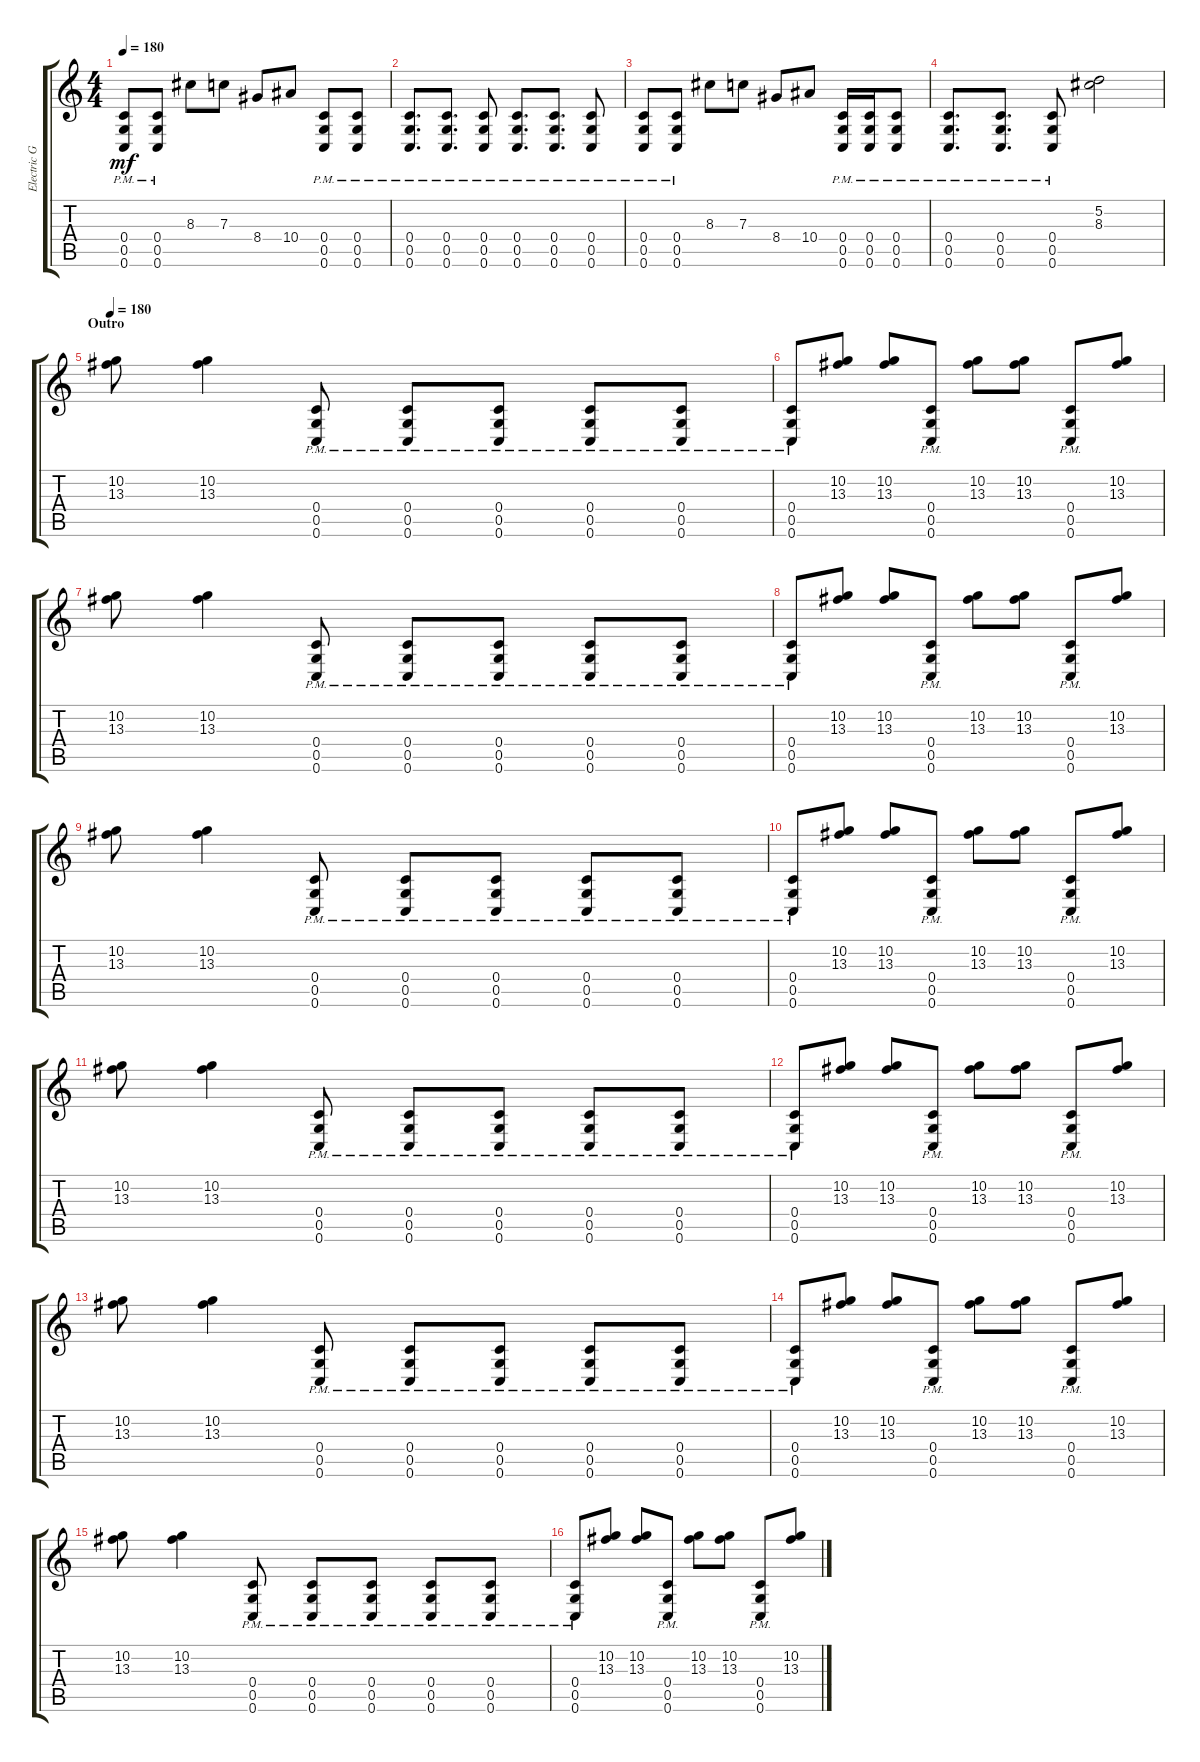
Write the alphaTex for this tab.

\track ("Electric Guitar" "Electric G") {instrument distortionguitar}
\staff {score tabs}
\tuning (D4 A3 F3 C3 G2 C2) {hide}
\ts (4 4)
\tempo 180
\clef g2
\ks c
(0.4{pm} 0.5{pm} 0.6{pm}).8{dy mf} (0.4{pm} 0.5{pm} 0.6{pm}).8 8.3.8 7.3.8 8.4.8 10.4.8 (0.4{pm} 0.5{pm} 0.6{pm}).8 (0.4{pm} 0.5{pm} 0.6{pm}).8 |
(0.4{pm} 0.5{pm} 0.6{pm}).8{d} (0.4{pm} 0.5{pm} 0.6{pm}).8{d} (0.4{pm} 0.5{pm} 0.6{pm}).8 (0.4{pm} 0.5{pm} 0.6{pm}).8{d} (0.4{pm} 0.5{pm} 0.6{pm}).8{d} (0.4{pm} 0.5{pm} 0.6{pm}).8 |
(0.4{pm} 0.5{pm} 0.6{pm}).8 (0.4{pm} 0.5{pm} 0.6{pm}).8 8.3.8 7.3.8 8.4.8 10.4.8 (0.4{pm} 0.5{pm} 0.6{pm}).16 (0.4{pm} 0.5{pm} 0.6{pm}).16 (0.4{pm} 0.5{pm} 0.6{pm}).8 |
(0.4{pm} 0.5{pm} 0.6{pm}).8{d} (0.4{pm} 0.5{pm} 0.6{pm}).8{d} (0.4{pm} 0.5{pm} 0.6{pm}).8 (5.2 8.3).2 |
\section ("" "Outro")
\tempo 180
(10.2 13.3).8 (10.2 13.3).4 (0.4{pm} 0.5{pm} 0.6{pm}).8 (0.4{pm} 0.5{pm} 0.6{pm}).8 (0.4{pm} 0.5{pm} 0.6{pm}).8 (0.4{pm} 0.5{pm} 0.6{pm}).8 (0.4{pm} 0.5{pm} 0.6{pm}).8 |
(0.4{pm} 0.5{pm} 0.6{pm}).8 (10.2 13.3).8 (10.2 13.3).8 (0.4{pm} 0.5{pm} 0.6{pm}).8 (10.2 13.3).8 (10.2 13.3).8 (0.4{pm} 0.5{pm} 0.6{pm}).8 (10.2 13.3).8 |
(10.2 13.3).8 (10.2 13.3).4 (0.4{pm} 0.5{pm} 0.6{pm}).8 (0.4{pm} 0.5{pm} 0.6{pm}).8 (0.4{pm} 0.5{pm} 0.6{pm}).8 (0.4{pm} 0.5{pm} 0.6{pm}).8 (0.4{pm} 0.5{pm} 0.6{pm}).8 |
(0.4{pm} 0.5{pm} 0.6{pm}).8 (10.2 13.3).8 (10.2 13.3).8 (0.4{pm} 0.5{pm} 0.6{pm}).8 (10.2 13.3).8 (10.2 13.3).8 (0.4{pm} 0.5{pm} 0.6{pm}).8 (10.2 13.3).8 |
(10.2 13.3).8 (10.2 13.3).4 (0.4{pm} 0.5{pm} 0.6{pm}).8 (0.4{pm} 0.5{pm} 0.6{pm}).8 (0.4{pm} 0.5{pm} 0.6{pm}).8 (0.4{pm} 0.5{pm} 0.6{pm}).8 (0.4{pm} 0.5{pm} 0.6{pm}).8 |
(0.4{pm} 0.5{pm} 0.6{pm}).8 (10.2 13.3).8 (10.2 13.3).8 (0.4{pm} 0.5{pm} 0.6{pm}).8 (10.2 13.3).8 (10.2 13.3).8 (0.4{pm} 0.5{pm} 0.6{pm}).8 (10.2 13.3).8 |
(10.2 13.3).8 (10.2 13.3).4 (0.4{pm} 0.5{pm} 0.6{pm}).8 (0.4{pm} 0.5{pm} 0.6{pm}).8 (0.4{pm} 0.5{pm} 0.6{pm}).8 (0.4{pm} 0.5{pm} 0.6{pm}).8 (0.4{pm} 0.5{pm} 0.6{pm}).8 |
(0.4{pm} 0.5{pm} 0.6{pm}).8 (10.2 13.3).8 (10.2 13.3).8 (0.4{pm} 0.5{pm} 0.6{pm}).8 (10.2 13.3).8 (10.2 13.3).8 (0.4{pm} 0.5{pm} 0.6{pm}).8 (10.2 13.3).8 |
(10.2 13.3).8 (10.2 13.3).4 (0.4{pm} 0.5{pm} 0.6{pm}).8 (0.4{pm} 0.5{pm} 0.6{pm}).8 (0.4{pm} 0.5{pm} 0.6{pm}).8 (0.4{pm} 0.5{pm} 0.6{pm}).8 (0.4{pm} 0.5{pm} 0.6{pm}).8 |
(0.4{pm} 0.5{pm} 0.6{pm}).8 (10.2 13.3).8 (10.2 13.3).8 (0.4{pm} 0.5{pm} 0.6{pm}).8 (10.2 13.3).8 (10.2 13.3).8 (0.4{pm} 0.5{pm} 0.6{pm}).8 (10.2 13.3).8 |
(10.2 13.3).8 (10.2 13.3).4 (0.4{pm} 0.5{pm} 0.6{pm}).8 (0.4{pm} 0.5{pm} 0.6{pm}).8 (0.4{pm} 0.5{pm} 0.6{pm}).8 (0.4{pm} 0.5{pm} 0.6{pm}).8 (0.4{pm} 0.5{pm} 0.6{pm}).8 |
(0.4{pm} 0.5{pm} 0.6{pm}).8 (10.2 13.3).8 (10.2 13.3).8 (0.4{pm} 0.5{pm} 0.6{pm}).8 (10.2 13.3).8 (10.2 13.3).8 (0.4{pm} 0.5{pm} 0.6{pm}).8 (10.2 13.3).8
